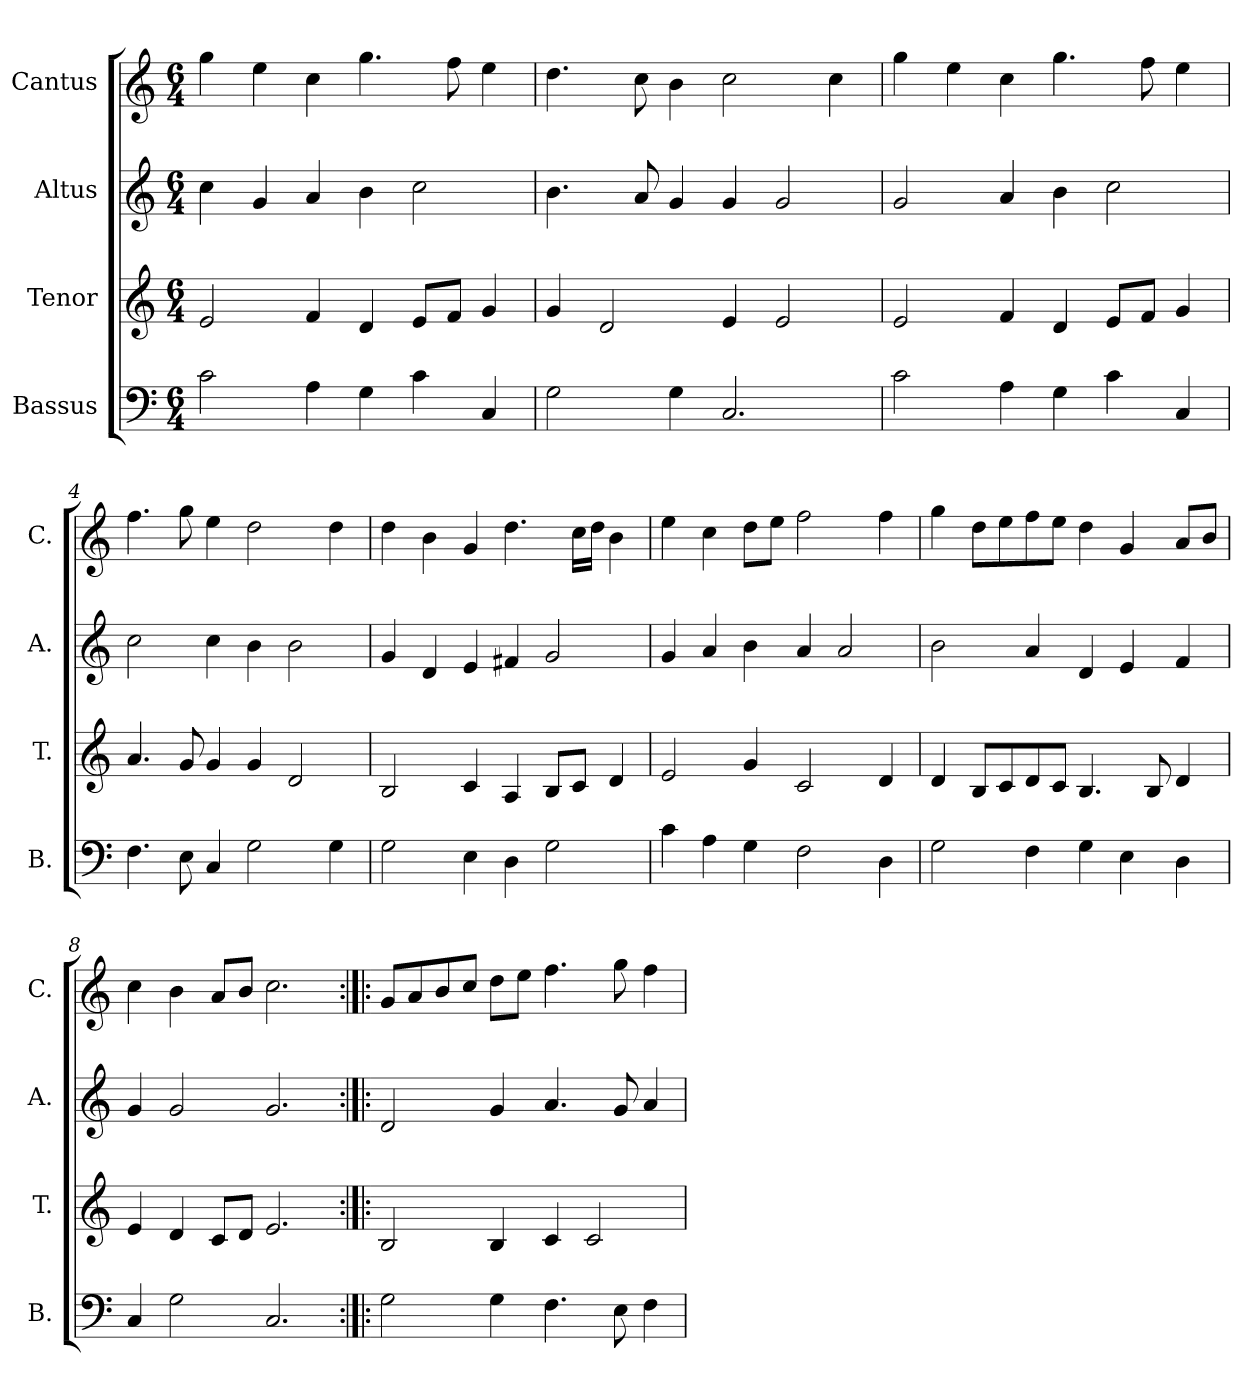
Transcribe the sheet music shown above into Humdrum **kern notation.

**kern	**kern	**kern	**kern
*part4	*part3	*part2	*part1
*staff4	*staff3	*staff2	*staff1
*I"Bassus	*I"Tenor	*I"Altus	*I"Cantus
*I'B.	*I'T.	*I'A.	*I'C.
*clefF4	*clefG2	*clefG2	*clefG2
*k[]	*k[]	*k[]	*k[]
*M6/4	*M6/4	*M6/4	*M6/4
=1	=1	=1	=1
2c\	2e/	4cc\	4gg\
.	.	4g/	4ee\
4A\	4f/	4a/	4cc\
4G\	4d/	4b\	4.gg\
4c\	8e/L	2cc\	.
.	8f/J	.	8ff\
4C/	4g/	.	4ee\
=2	=2	=2	=2
2G\	4g/	4.b\	4.dd\
.	2d/	.	.
.	.	8a/	8cc\
4G\	.	4g/	4b\
2.C/	4e/	4g/	2cc\
.	2e/	2g/	.
.	.	.	4cc\
=3	=3	=3	=3
2c\	2e/	2g/	4gg\
.	.	.	4ee\
4A\	4f/	4a/	4cc\
4G\	4d/	4b\	4.gg\
4c\	8e/L	2cc\	.
.	8f/J	.	8ff\
4C/	4g/	.	4ee\
=4	=4	=4	=4
4.F\	4.a/	2cc\	4.ff\
8E\	8g/	.	8gg\
4C/	4g/	4cc\	4ee\
2G\	4g/	4b\	2dd\
.	2d/	2b\	.
4G\	.	.	4dd\
=5	=5	=5	=5
2G\	2B/	4g/	4dd\
.	.	4d/	4b\
4E\	4c/	4e/	4g/
4D\	4A/	4f#X/	4.dd\
2G\	8B/L	2g/	.
.	8c/J	.	16cc\LL
.	.	.	16dd\JJ
.	4d/	.	4b\
=6	=6	=6	=6
4c\	2e/	4g/	4ee\
4A\	.	4a/	4cc\
4G\	4g/	4b\	8dd\L
.	.	.	8ee\J
2F\	2c/	4a/	2ff\
.	.	2a/	.
4D\	4d/	.	4ff\
=7	=7	=7	=7
2G\	4d/	2b\	4gg\
.	8B/L	.	8dd\L
.	8c/	.	8ee\
4F\	8d/	4a/	8ff\
.	8c/J	.	8ee\J
4G\	4.B/	4d/	4dd\
4E\	.	4e/	4g/
.	8B/	.	.
4D\	4d/	4f/	8a/L
.	.	.	8b/J
!!LO:LB:g=z
=8	=8	=8	=8
4C/	4e/	4g/	4cc\
2G\	4d/	2g/	4b\
.	8c/L	.	8a/L
.	8d/J	.	8b/J
2.C/	2.e/	2.g/	2.cc\
=9:|!|:	=9:|!|:	=9:|!|:	=9:|!|:
2G\	2B/	2d/	8g/L
.	.	.	8a/
.	.	.	8b/
.	.	.	8cc/J
4G\	4B/	4g/	8dd\L
.	.	.	8ee\J
4.F\	4c/	4.a/	4.ff\
.	2c/	.	.
8E\	.	8g/	8gg\
4F\	.	4a/	4ff\
=	=	=	=
*-	*-	*-	*-
